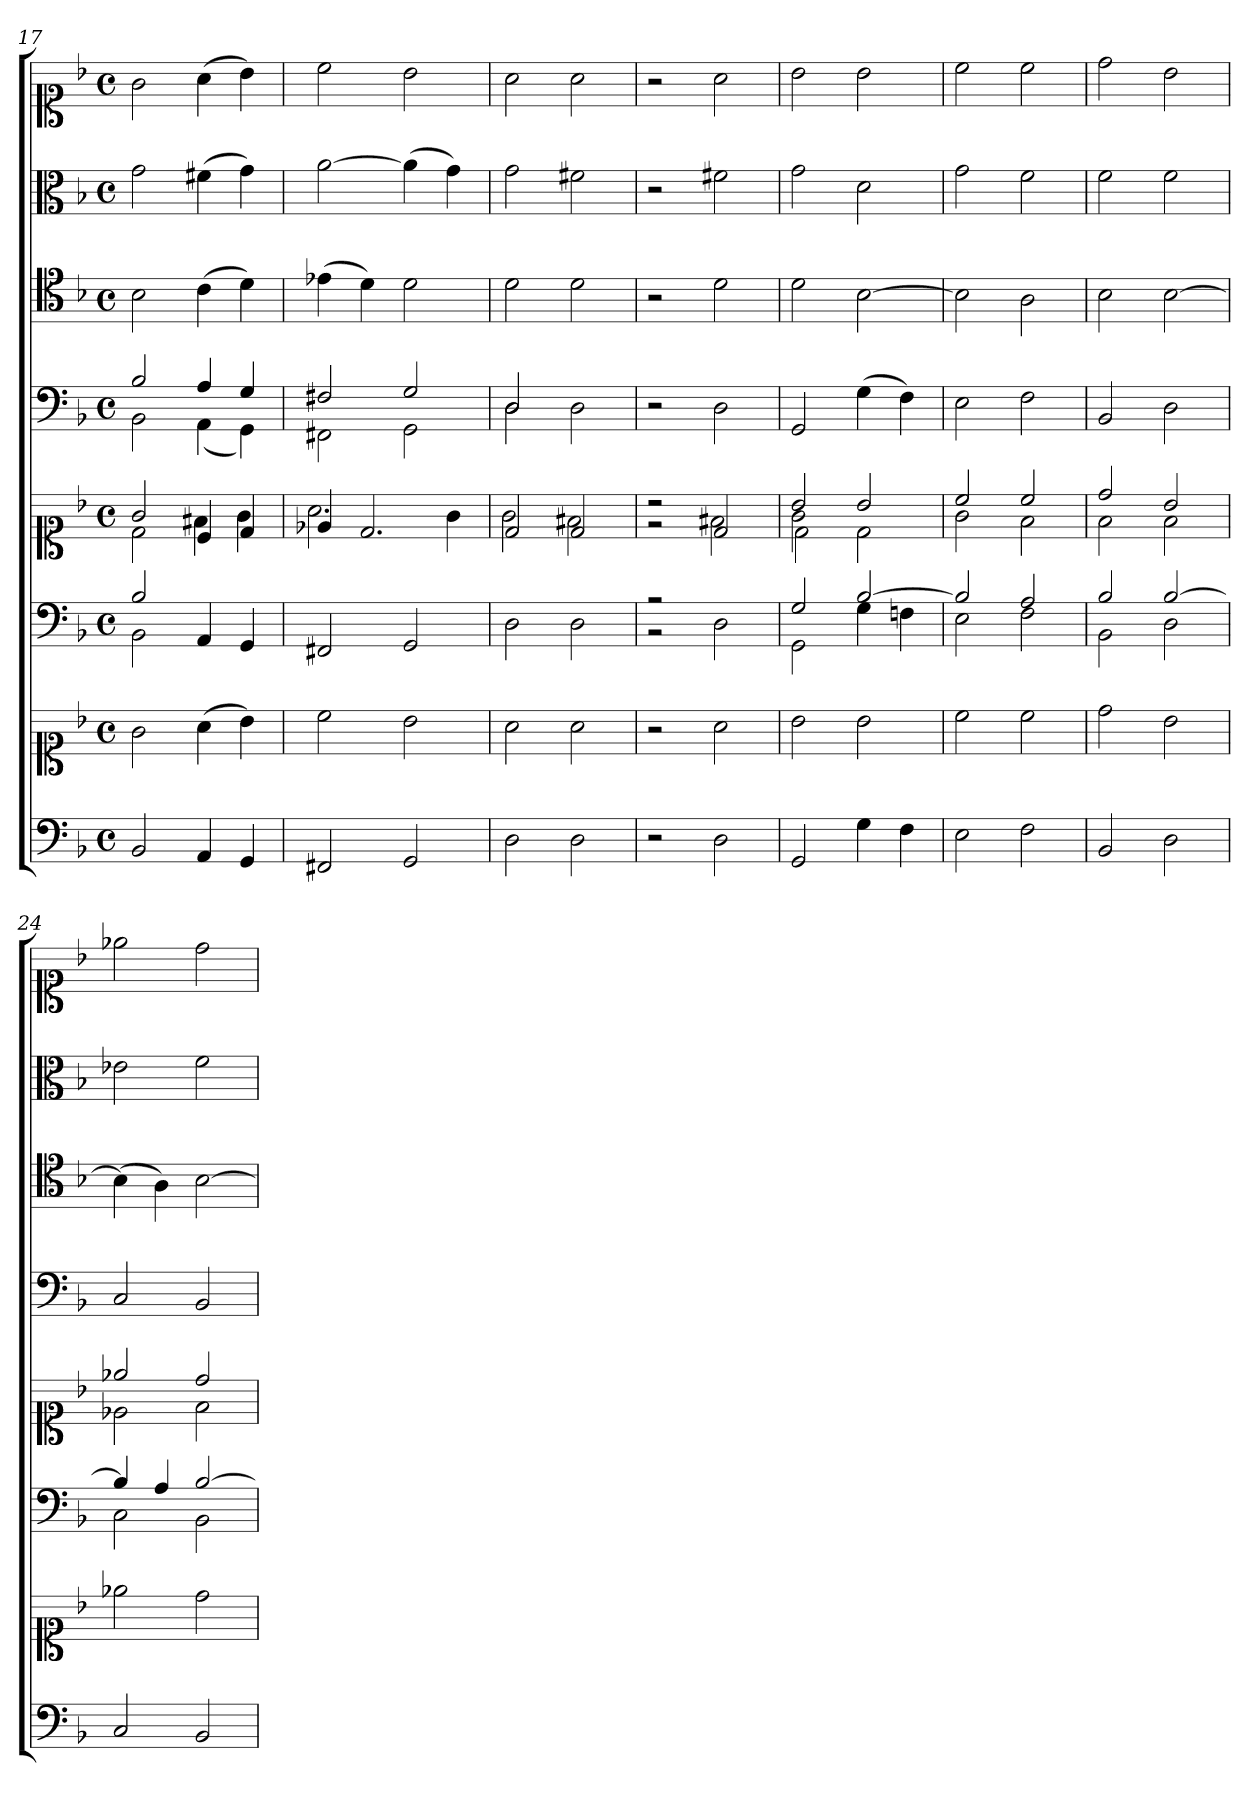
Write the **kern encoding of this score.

**kern	**kern	**kern	**kern	**kern	**kern	**kern	**kern
*part6	*part6	*part5	*part5	*part4	*part3	*part2	*part1
*staff8	*staff7	*staff6	*staff5	*staff4	*staff3	*staff2	*staff1
*clefF4	*clefC1	*clefF4	*clefC1	*clefF4	*clefC4	*clefC3	*clefC1
*k[b-]	*k[b-]	*k[b-]	*k[b-]	*k[b-]	*k[b-]	*k[b-]	*k[b-]
*F:	*F:	*F:	*F:	*F:	*F:	*F:	*F:
*M4/4	*M4/4	*M4/4	*M4/4	*M4/4	*M4/4	*M4/4	*M4/4
*met(c)	*met(c)	*met(c)	*met(c)	*met(c)	*met(c)	*met(c)	*met(c)
=17	=17	=17	=17	=17	=17	=17	=17
*	*	*^	*^	*^	*	*	*
2BB-	2g	2B-	2BB-	2g	2d	2B-	2BB-	2B-	2g	2g
4AA	(4a	4ryy	4AA	4c	4f#X	4A	(4AA	(4c	(4f#X	(4a
4GG	4b-)	4ryy	4GG	4d	4g	4G	4GG)	4d)	4g)	4b-)
*	*	*v	*v	*	*	*	*	*	*	*
=18	=18	=18	=18	=18	=18	=18	=18	=18	=18
2FF#X	2cc	2FF#X	4e-X	2.a	2F#X	2FF#X	(4e-X	[2a	2cc
.	.	.	2.d	.	.	.	4d)	.	.
2GG	2b-	2GG	.	.	2G	2GG	2d	(4a]	2b-
.	.	.	.	4g	.	.	.	4g)	.
=19	=19	=19	=19	=19	=19	=19	=19	=19	=19
2D	2a	2D	2d	2g	2D	2D	2d	2g	2a
2D	2a	2D	2d	2f#X	2D	2ryy	2d	2f#X	2a
*	*	*	*	*	*v	*v	*	*	*
=20	=20	=20	=20	=20	=20	=20	=20	=20
*	*	*^	*	*	*	*	*	*
2r	2r	2r	2r	2r	2r	2r	2r	2r	2r
2D	2a	2ryy	2D	2d	2f#X	2D	2d	2f#X	2a
=21	=21	=21	=21	=21	=21	=21	=21	=21	=21
*	*	*	*	*	*^	*	*	*	*
2GG	2b-	2G	2GG	2b-	2g	2d\	2GG	2d	2g	2b-
4G	2b-	[2B-	4G	2b-	2d	2ryy	(4G	[2B-	2d	2b-
4F	.	.	4Fn	.	.	.	4F)	.	.	.
*	*	*	*	*	*v	*v	*	*	*	*
=22	=22	=22	=22	=22	=22	=22	=22	=22	=22
2E	2cc	2B-]	2E	2cc	2g	2E	2B-]	2g	2cc
2F	2cc	2A	2F	2cc	2f	2F	2A	2f	2cc
=23	=23	=23	=23	=23	=23	=23	=23	=23	=23
2BB-	2dd	2B-	2BB-	2dd	2f	2BB-	2B-	2f	2dd
2D	2b-	[2B-	2D	2b-	2f	2D	[2B-	2f	2b-
=24	=24	=24	=24	=24	=24	=24	=24	=24	=24
2C	2ee-X	4B-]	2C	2ee-X	2e-X	2C	(4B-]	2e-X	2ee-X
.	.	4A	.	.	.	.	4A)	.	.
2BB-	2dd	[2B-	2BB-	2dd	2f	2BB-	[2B-	2f	2dd
*	*	*v	*v	*	*	*	*	*	*
*	*	*	*v	*v	*	*	*	*
=	=	=	=	=	=	=	=
*-	*-	*-	*-	*-	*-	*-	*-
